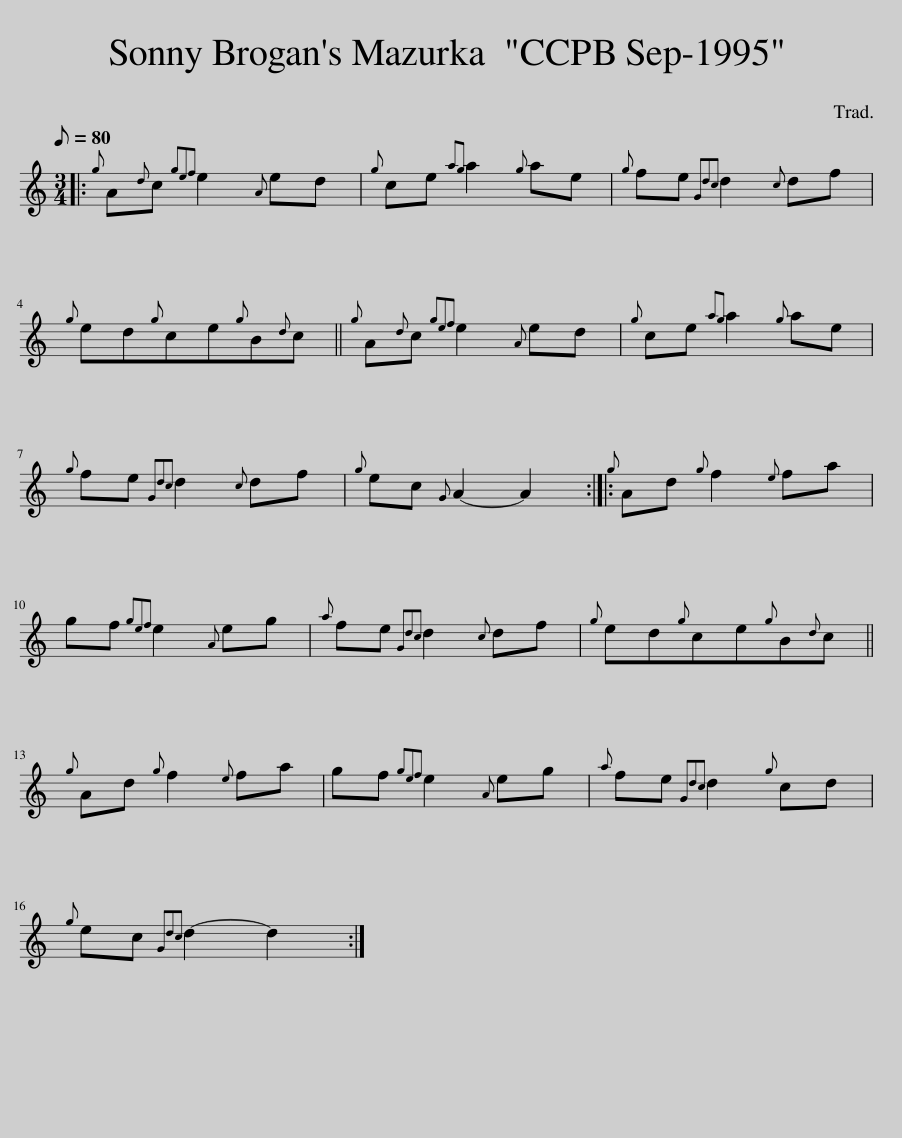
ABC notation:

X:1
L:1/8
Q:1/8=80
M:3/4
I:linebreak $
K:C
V:1 treble
V:1
|:{g} A{d}c{gef} e2{A} ed |{g} ce{ag} a2{g} ae |{g} fe{Gdc} d2{c} df |${g} ed{g}ce{g}B{d}c ||{g} A{d}c{gef} e2{A} ed | %5
{g} ce{ag} a2{g} ae |${g} fe{Gdc} d2{c} df |{g} ec{G} A2- A2 ::{g} Ad{g} f2{e} fa |$ gf{gef} e2{A} eg | %10
{a} fe{Gdc} d2{c} df |{g} ed{g}ce{g}B{d}c ||${g} Ad{g} f2{e} fa | gf{gef} e2{A} eg |{a} fe{Gdc} d2{g} cd |$ %15
{g} ec{Gdc} d2- d2 :| %16
